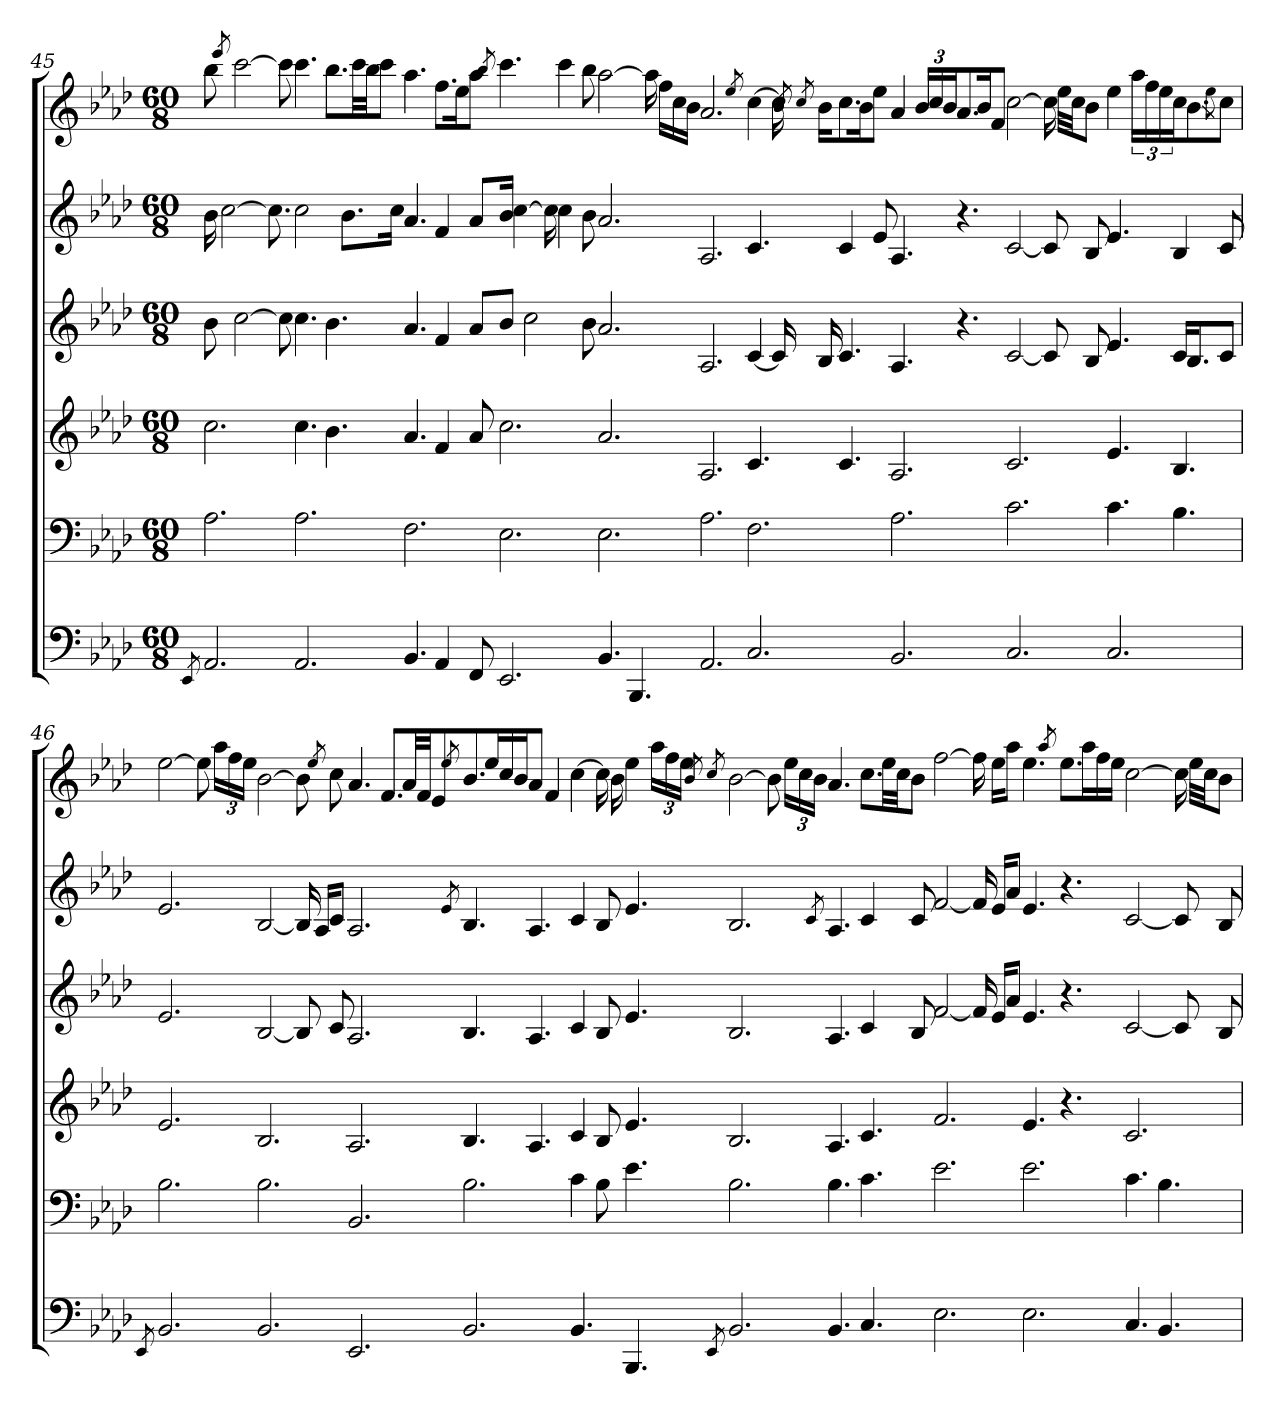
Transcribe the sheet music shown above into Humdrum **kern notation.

**kern	**kern	**kern	**kern	**kern	**kern
*part6	*part5	*part4	*part3	*part2	*part1
*staff6	*staff5	*staff4	*staff3	*staff2	*staff1
*clefF4	*clefF4	*clefG2	*clefG2	*clefG2	*clefG2
*k[b-e-a-d-]	*k[b-e-a-d-]	*k[b-e-a-d-]	*k[b-e-a-d-]	*k[b-e-a-d-]	*k[b-e-a-d-]
*M60/8	*M60/8	*M60/8	*M60/8	*M60/8	*M60/8
=45	=45	=45	=45	=45	=45
8qEE-	.	.	.	.	.
2.AA-	2.A-	2.cc	8b-	16b-	8bb-
.	.	.	.	[2cc	.
.	.	.	.	.	8qeee-
.	.	.	[2cc	.	[2ccc
.	.	.	.	8.cc]	.
.	.	.	8cc]	.	8ccc]
2.AA-	2.A-	4.cc	4.cc	2cc	4.ccc
.	.	4.b-	4.b-	.	8.bb-\L
.	.	.	.	8.b-\L	.
.	.	.	.	.	32ccc\LL
.	.	.	.	.	32bb-\JJ
.	.	.	.	.	8ccc\J
.	.	.	.	16cc\Jk	.
4.BB-	2.F	4.a-	4.a-	4.a-	4.aa-
4AA-	.	4f	4f	4f	8.ff\L
.	.	.	.	.	16ee-\K
8FF	.	8a-	8a-/L	8a-/L	8aa-\J
.	.	.	.	.	8qbb-
2.EE-	2.E-	2.cc	8b-/J	16b-/Jk	4.ccc
.	.	.	.	[4cc	.
.	.	.	2cc	.	.
.	.	.	.	16cc]	.
.	.	.	.	4cc	4ccc
.	.	.	8b-	8b-	8bb-
4.BB-	2.E-	2.a-	2.a-	2.a-	[2aa-
4.BBB-	.	.	.	.	.
.	.	.	.	.	16aa-]
.	.	.	.	.	16ff\LL
.	.	.	.	.	16cc\
.	.	.	.	.	16b-\JJ
2.AA-	2.A-	2.A-	2.A-	2.A-	2.a-
.	.	.	.	.	8qee-
2.C	2.F	4.c	[4c	4.c	[4cc
.	.	.	16c]	.	16cc]
.	.	.	.	.	8qb-
.	.	.	.	.	8qcc
.	.	.	16B-	.	16b-\KL
.	.	4.c	4.c	4c	8.cc\
.	.	.	.	.	16b-\K
.	.	.	.	8e-	8ee-\J
2.BB-	2.A-	2.A-	4.A-	4.A-	4a-
.	.	.	.	.	24b-/LL
.	.	.	.	.	24cc/
.	.	.	.	.	24b-/J
.	.	.	4.r	4.r	8.a-/
.	.	.	.	.	16b-/K
.	.	.	.	.	8f/J
2.C	2.c	2.c	[2c	[2c	[2cc
.	.	.	8c]	8c]	16cc]
.	.	.	.	.	32ee-\LLL
.	.	.	.	.	32cc\JJ
.	.	.	8B-	8B-	8b-\J
2.C	4.c	4.e-	4.e-	4.e-	4ee-
.	.	.	.	.	24aa-\LL
.	.	.	.	.	24ff\
.	.	.	.	.	24ee-\
.	4.B-	4.B-	16c/KL	4B-	16cc\J
.	.	.	8.B-/	.	8.b-\
.	.	.	.	.	8qee-\
.	.	.	8c/J	8c	8cc\J
=46	=46	=46	=46	=46	=46
8qEE-	.	.	.	.	.
2.BB-	2.B-	2.e-	2.e-	2.e-	[2ee-
.	.	.	.	.	8ee-]
.	.	.	.	.	24aa-\LL
.	.	.	.	.	24ff\
.	.	.	.	.	24ee-\JJ
2.BB-	2.B-	2.B-	[2B-	[2B-	[2b-
.	.	.	8B-]	16B-]	8b-]
.	.	.	.	16A-/KL	.
.	.	.	.	.	8qee-
.	.	.	8c	8c/J	8cc
2.EE-	2.BB-	2.A-	2.A-	2.A-	4.a-
.	.	.	.	.	8.f/L
.	.	.	.	.	32a-/LL
.	.	.	.	.	32f/JJ
.	.	.	.	.	8e-/
.	.	.	.	8qe-	8qee-/
2.BB-	2.B-	4.B-	4.B-	4.B-	8.b-/
.	.	.	.	.	16ee-/L
.	.	.	.	.	16cc/
.	.	.	.	.	16b-/J
.	.	4.A-	4.A-	4.A-	8a-/J
.	.	.	.	.	4f
4.BB-	4c	4c	4c	4c	[4cc
.	8B-	8B-	8B-	8B-	16cc]
.	.	.	.	.	16b-
4.BBB-	4.e-	4.e-	4.e-	4.e-	4ee-
.	.	.	.	.	24aa-\LL
.	.	.	.	.	24ff\
.	.	.	.	.	24ee-\JJ
.	.	.	.	.	8qb-
8qEE-	.	.	.	.	8qcc
2.BB-	2.B-	2.B-	2.B-	2.B-	[2b-
.	.	.	.	.	8b-]
.	.	.	.	.	24ee-\LL
.	.	.	.	.	24cc\
.	.	.	.	.	24b-\JJ
.	.	.	.	8qc	.
4.BB-	4.B-	4.A-	4.A-	4.A-	4.a-
4.C	4.c	4.c	4c	4c	8.cc\L
.	.	.	.	.	32ee-\LL
.	.	.	.	.	32cc\JJ
.	.	.	8B-	8c	8b-\J
2.E-	2.e-	2.f	[2f	[2f	[2ff
.	.	.	16f]	16f]	16ff]
.	.	.	16e-/KL	16e-/KL	16ee-\KL
.	.	.	8a-/J	8a-/J	8aa-\J
2.E-	2.e-	4.e-	4.e-	4.e-	4.ee-
.	.	.	.	.	8qaa-
.	.	4.r	4.r	4.r	8.ee-\L
.	.	.	.	.	16aa-\L
.	.	.	.	.	16ff\
.	.	.	.	.	16ee-\JJ
4.C	4.c	2.c	[2c	[2c	[2cc
4.BB-	4.B-	.	.	.	.
.	.	.	8c]	8c]	16cc]
.	.	.	.	.	32ee-\LLL
.	.	.	.	.	32cc\JJ
.	.	.	8B-	8B-	8b-\J
=	=	=	=	=	=
*-	*-	*-	*-	*-	*-
